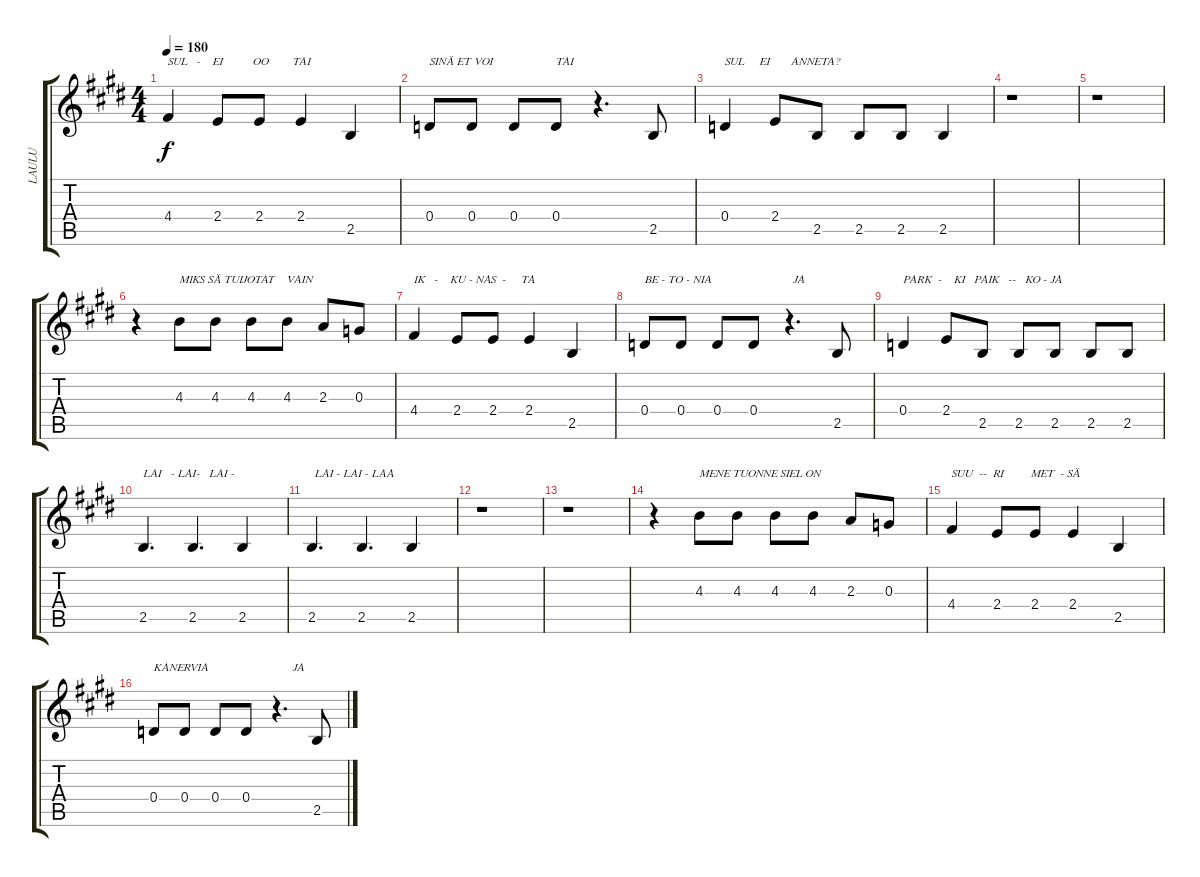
\track ("LAULU" "LAULU") {instrument electricguitarjazz}
\staff {score tabs}
\tuning (E4 B3 G3 D3 A2 E2) {hide}
\ts (4 4)
\tempo 180
\clef g2
\ks e
4.4.4{txt "SUL   -    EI          OO        TAI" dy f} 2.4.8 2.4.8 2.4.4 2.5.4 |
0.4.8{txt "SINÄ ET VOI                     TAI"} 0.4.8 0.4.8 0.4.8 r.4{d} 2.5.8 |
0.4.4{txt "SUL     EI       ANNETA?"} 2.4.8 2.5.8 2.5.8 2.5.8 2.5.4 |
r.1 |
r.1 |
r.4 4.3.8{txt "MIKS SÄ TUIJOTAT    VAIN"} 4.3.8 4.3.8 4.3.8 2.3.8 0.3.8 |
4.4.4{txt "IK   -    KU - NAS  -     TA"} 2.4.8 2.4.8 2.4.4 2.5.4 |
0.4.8{txt "BE - TO - NIA                           JA"} 0.4.8 0.4.8 0.4.8 r.4{d} 2.5.8 |
0.4.4{txt "PARK  -    KI   PAIK   --   KO - JA"} 2.4.8 2.5.8 2.5.8 2.5.8 2.5.8 2.5.8 |
2.5.4{d txt "LAI   - LAI-   LAI -"} 2.5.4{d} 2.5.4 |
2.5.4{d txt " LAI - LAI - LAA"} 2.5.4{d} 2.5.4 |
r.1 |
r.1 |
r.4 4.3.8{txt "MENE TUONNE SIEL ON"} 4.3.8 4.3.8 4.3.8 2.3.8 0.3.8 |
4.4.4{txt "SUU  --  RI         MET  - SÄ"} 2.4.8 2.4.8 2.4.4 2.5.4 |
0.4.8{txt "KANERVIA                            JA"} 0.4.8 0.4.8 0.4.8 r.4{d} 2.5.8
